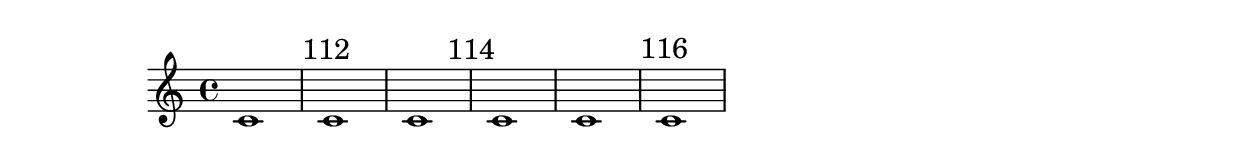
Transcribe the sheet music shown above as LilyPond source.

%% DO NOT EDIT this file manually; it is automatically
%% generated from LSR http://lsr.dsi.unimi.it
%% Make any changes in LSR itself, or in Documentation/snippets/new/ ,
%% and then run scripts/auxiliar/makelsr.py
%%
%% This file is in the public domain.
\version "2.17.27"

\header {
  lsrtags = "rhythms"

  texidoc = "
Bar numbers by default are right-aligned to their parent object. This
is usually the left edge of a line or, if numbers are printed within a
line, the left hand side of a bar line.  The numbers may also be
positioned directly over the bar line or left-aligned to the bar line.

"
  doctitle = "Aligning bar numbers"
} % begin verbatim


\relative c' {
  \set Score.currentBarNumber = #111
  \override Score.BarNumber.break-visibility = #all-visible
  % Increase the size of the bar number by 2
  \override Score.BarNumber.font-size = #2
  % Print a bar number every second measure
  \set Score.barNumberVisibility = #(every-nth-bar-number-visible 2)
  c1 | c1
  % Center-align bar numbers
  \override Score.BarNumber.self-alignment-X = #CENTER
  c1 | c1
  % Left-align bar numbers
  \override Score.BarNumber.self-alignment-X = #LEFT
  c1 | c1
}
